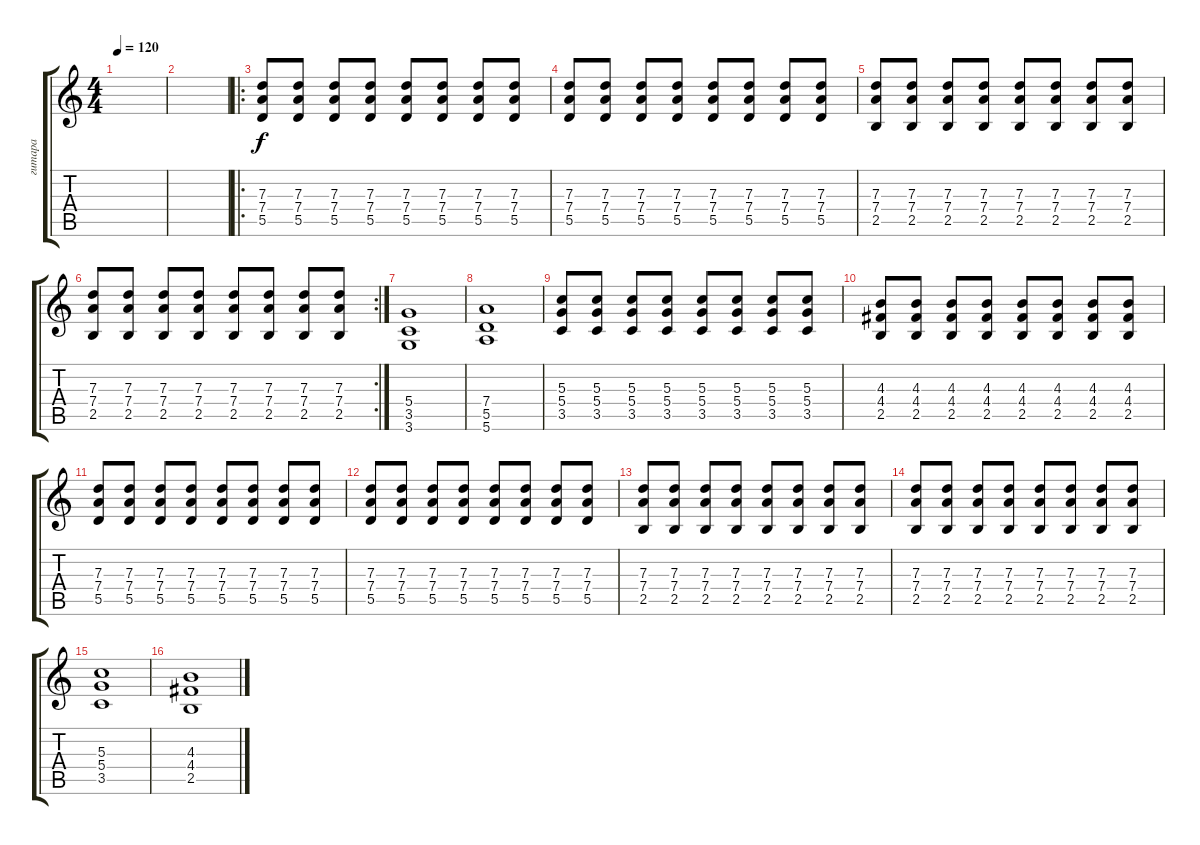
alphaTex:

\track ("гитара" "гитара") {instrument distortionguitar}
\staff {score tabs}
\tuning (E4 B3 G3 D3 A2 E2) {hide}
\ts (4 4)
\tempo 120
\clef g2
\ks c
|
|
\ro
(7.3 7.4 5.5).8{volume 11} (7.3 7.4 5.5).8 (7.3 7.4 5.5).8 (7.3 7.4 5.5).8 (7.3 7.4 5.5).8 (7.3 7.4 5.5).8 (7.3 7.4 5.5).8 (7.3 7.4 5.5).8 |
(7.3 7.4 5.5).8 (7.3 7.4 5.5).8 (7.3 7.4 5.5).8 (7.3 7.4 5.5).8 (7.3 7.4 5.5).8 (7.3 7.4 5.5).8 (7.3 7.4 5.5).8 (7.3 7.4 5.5).8 |
(7.3 7.4 2.5).8 (7.3 7.4 2.5).8 (7.3 7.4 2.5).8 (7.3 7.4 2.5).8 (7.3 7.4 2.5).8 (7.3 7.4 2.5).8 (7.3 7.4 2.5).8 (7.3 7.4 2.5).8 |
\rc 2
(7.3 7.4 2.5).8 (7.3 7.4 2.5).8 (7.3 7.4 2.5).8 (7.3 7.4 2.5).8 (7.3 7.4 2.5).8 (7.3 7.4 2.5).8 (7.3 7.4 2.5).8 (7.3 7.4 2.5).8 |
(5.4 3.5 3.6).1{volume 14} |
(7.4 5.5 5.6).1 |
(5.3 5.4 3.5).8 (5.3 5.4 3.5).8 (5.3 5.4 3.5).8 (5.3 5.4 3.5).8 (5.3 5.4 3.5).8 (5.3 5.4 3.5).8 (5.3 5.4 3.5).8 (5.3 5.4 3.5).8 |
(4.3 4.4 2.5).8 (4.3 4.4 2.5).8 (4.3 4.4 2.5).8 (4.3 4.4 2.5).8 (4.3 4.4 2.5).8 (4.3 4.4 2.5).8 (4.3 4.4 2.5).8 (4.3 4.4 2.5).8 |
(7.3 7.4 5.5).8{volume 11} (7.3 7.4 5.5).8 (7.3 7.4 5.5).8 (7.3 7.4 5.5).8 (7.3 7.4 5.5).8 (7.3 7.4 5.5).8 (7.3 7.4 5.5).8 (7.3 7.4 5.5).8 |
(7.3 7.4 5.5).8 (7.3 7.4 5.5).8 (7.3 7.4 5.5).8 (7.3 7.4 5.5).8 (7.3 7.4 5.5).8 (7.3 7.4 5.5).8 (7.3 7.4 5.5).8 (7.3 7.4 5.5).8 |
(7.3 7.4 2.5).8 (7.3 7.4 2.5).8 (7.3 7.4 2.5).8 (7.3 7.4 2.5).8 (7.3 7.4 2.5).8 (7.3 7.4 2.5).8 (7.3 7.4 2.5).8 (7.3 7.4 2.5).8 |
(7.3 7.4 2.5).8 (7.3 7.4 2.5).8 (7.3 7.4 2.5).8 (7.3 7.4 2.5).8 (7.3 7.4 2.5).8 (7.3 7.4 2.5).8 (7.3 7.4 2.5).8 (7.3 7.4 2.5).8 |
(5.3 5.4 3.5).1 |
(4.3 4.4 2.5).1
